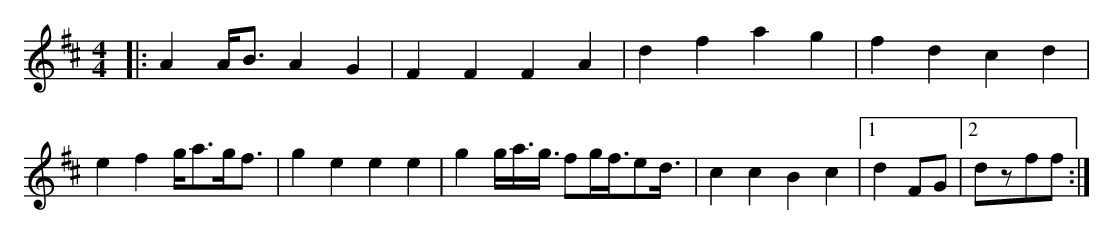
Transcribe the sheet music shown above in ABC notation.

X:1
M:4/4
K:D
|:A2 A<B A2G2|F2F2 F2A2|d2f2 a2g2|f2d2 c2d2|
e2f2 g<ag<f|g2e2 e2e2|g2g/a3/4g3/4 fg/f3/4ed3/4|c2c2 B2c2|1 d2FG|2 dzff:|
